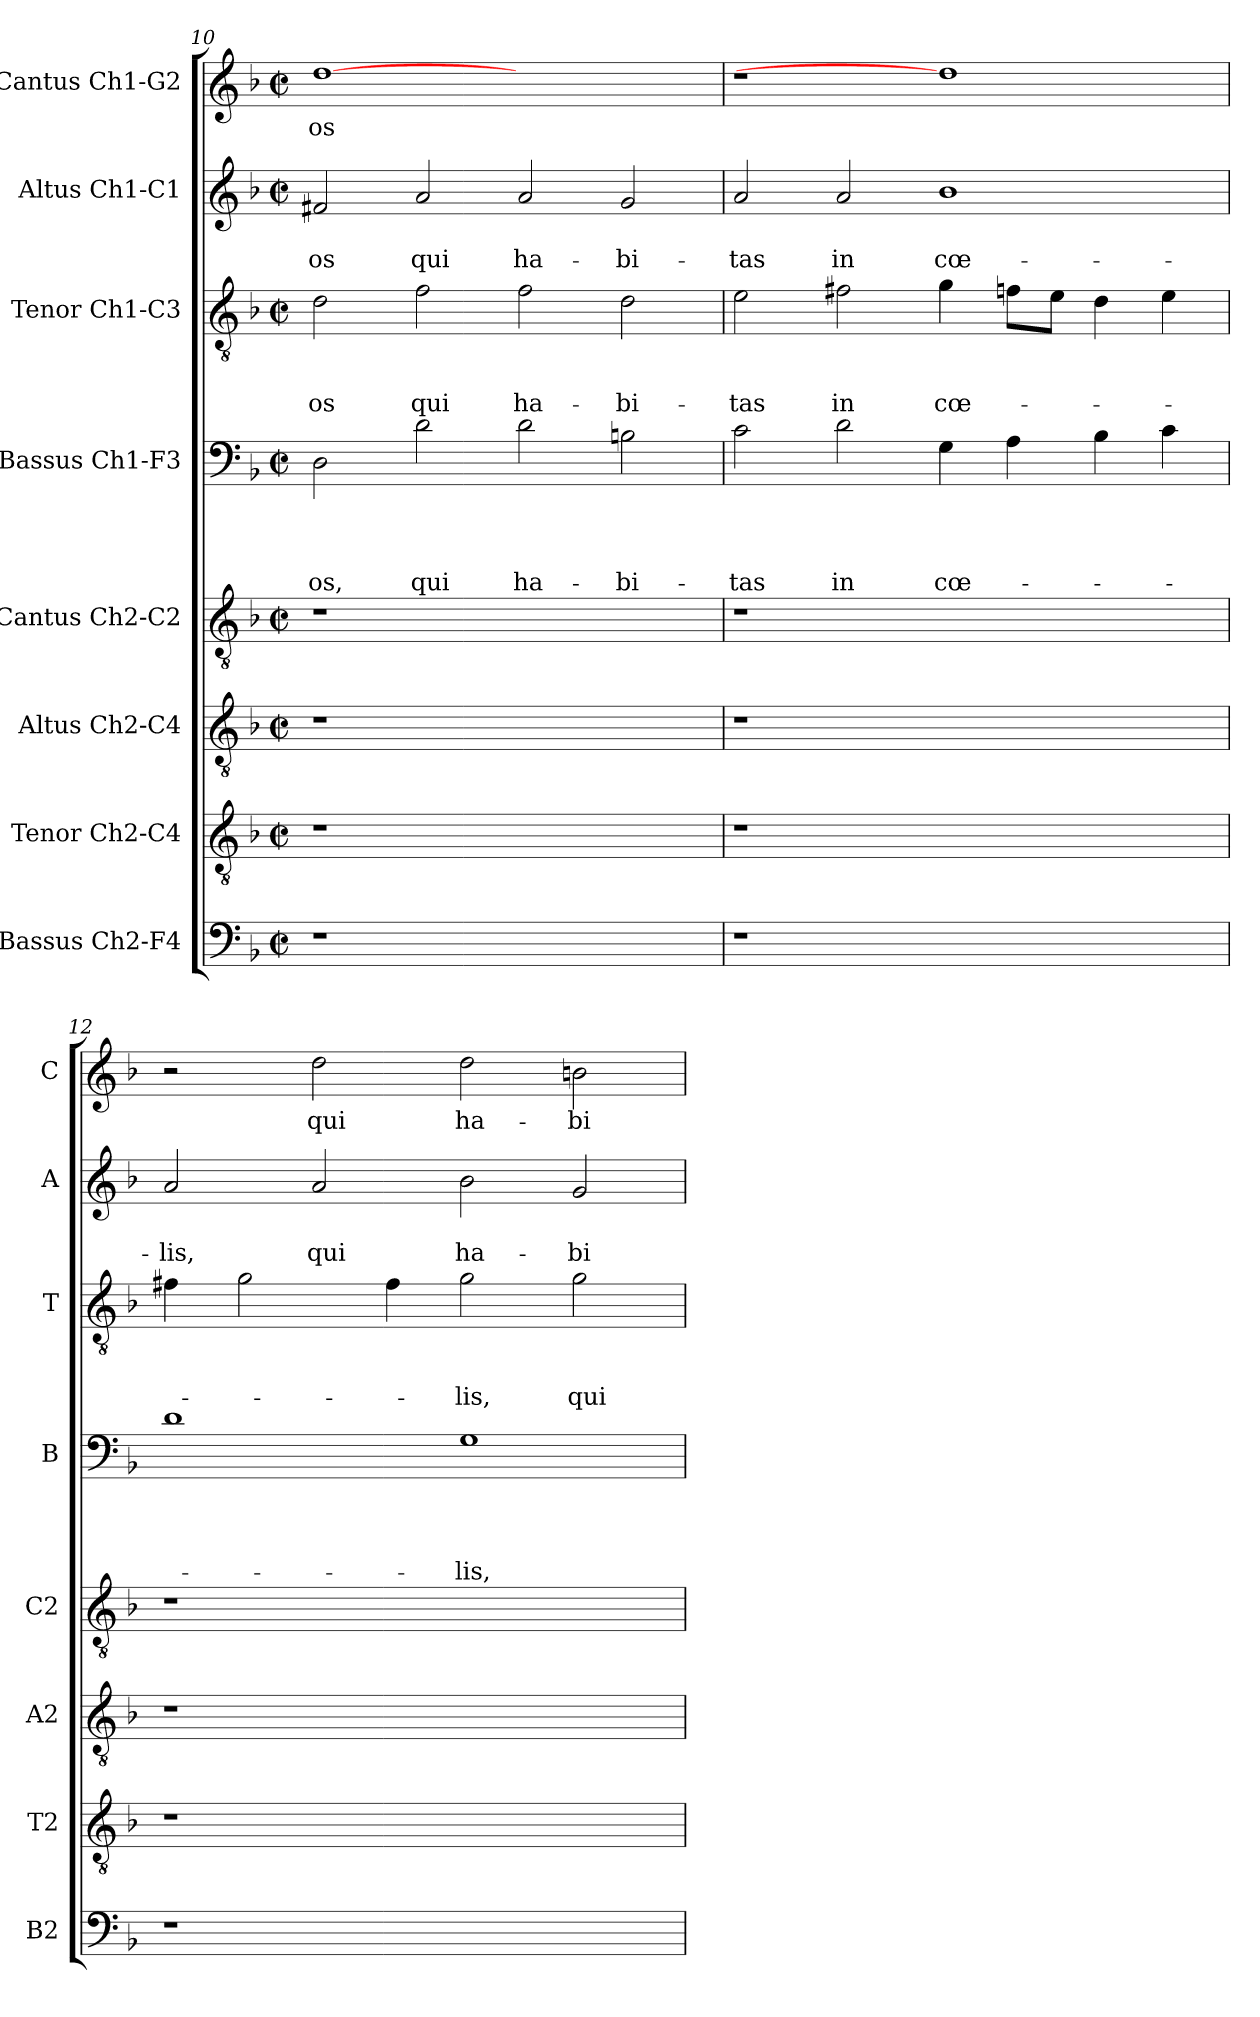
**kern	**kern	**kern	**kern	**kern	**text	**text	**text	**text	**kern	**text	**text	**text	**kern	**text	**text	**kern	**text
*part8	*part7	*part6	*part5	*part4	*part4	*part4	*part4	*part4	*part3	*part3	*part3	*part3	*part2	*part2	*part2	*part1	*part1
*staff8	*staff7	*staff6	*staff5	*staff4	*staff4	*staff4	*staff4	*staff4	*staff3	*staff3	*staff3	*staff3	*staff2	*staff2	*staff2	*staff1	*staff1
*I"Bassus Ch2-F4	*I"Tenor Ch2-C4	*I"Altus Ch2-C4	*I"Cantus Ch2-C2	*I"Bassus Ch1-F3	*	*	*	*	*I"Tenor Ch1-C3	*	*	*	*I"Altus Ch1-C1	*	*	*I"Cantus Ch1-G2	*
*I'B2	*I'T2	*I'A2	*I'C2	*I'B	*	*	*	*	*I'T	*	*	*	*I'A	*	*	*I'C	*
*clefF4	*clefGv2	*clefGv2	*clefGv2	*clefF4	*	*	*	*	*clefGv2	*	*	*	*clefG2	*	*	*clefG2	*
*k[b-]	*k[b-]	*k[b-]	*k[b-]	*k[b-]	*	*	*	*	*k[b-]	*	*	*	*k[b-]	*	*	*k[b-]	*
*F:	*F:	*F:	*F:	*F:	*	*	*	*	*F:	*	*	*	*F:	*	*	*F:	*
*M2/2	*M2/2	*M2/2	*M2/2	*M2/2	*	*	*	*	*M2/2	*	*	*	*M2/2	*	*	*M2/2	*
*met(c|)	*met(c|)	*met(c|)	*met(c|)	*met(c|)	*	*	*	*	*met(c|)	*	*	*	*met(c|)	*	*	*met(c|)	*
=10	=10	=10	=10	=10	=10	=10	=10	=10	=10	=10	=10	=10	=10	=10	=10	=10	=10
!	!	!	!	!	!	!	!	!LO:LY:b	!	!	!	!LO:LY:b	!	!	!LO:LY:b	!	!LO:LY:b
1r	1r	1r	1r	2D\	.	.	.	-os,	2d\	.	.	-os	2f#X/	.	-os	[1dd	-os
!	!	!	!	!	!	!	!	!LO:LY:b	!	!	!	!LO:LY:b	!	!	!LO:LY:b	!	!
.	.	.	.	2d\	.	.	.	qui	2f\	.	.	qui	2a/	.	qui	.	.
!	!	!	!	!	!	!	!	!LO:LY:b	!	!	!	!LO:LY:b	!	!	!LO:LY:b	!	!
1ryy	1ryy	1ryy	1ryy	2d\	.	.	.	ha-	2f\	.	.	ha-	2a/	.	ha-	1ryy	.
!	!	!	!	!	!	!	!	!LO:LY:b	!	!	!	!LO:LY:b	!	!	!LO:LY:b	!	!
.	.	.	.	2Bn\	.	.	.	-bi-	2d\	.	.	-bi-	2g/	.	-bi-	.	.
!!LO:PB:g=z
=11	=11	=11	=11	=11	=11	=11	=11	=11	=11	=11	=11	=11	=11	=11	=11	=11	=11
!	!	!	!	!	!	!	!	!LO:LY:b	!	!	!	!LO:LY:b	!	!	!LO:LY:b	!	!
1r	1r	1r	1r	2c\	.	.	.	-tas	2e\	.	.	-tas	2a/	.	-tas	1r	.
!	!	!	!	!	!	!	!	!LO:LY:b	!	!	!	!LO:LY:b	!	!	!LO:LY:b	!	!
.	.	.	.	2d\	.	.	.	in	2f#X\	.	.	in	2a/	.	in	.	.
!	!	!	!	!	!	!	!	!LO:LY:b	!	!	!	!LO:LY:b	!	!	!LO:LY:b	!	!
1ryy	1ryy	1ryy	1ryy	4G\	.	.	.	cœ-	4g\	.	.	cœ-	1b-	.	cœ-	1dd]	.
.	.	.	.	4A\	.	.	.	.	8fn\L	.	.	.	.	.	.	.	.
.	.	.	.	.	.	.	.	.	8e\J	.	.	.	.	.	.	.	.
.	.	.	.	4B-\	.	.	.	.	4d\	.	.	.	.	.	.	.	.
.	.	.	.	4c\	.	.	.	.	4e\	.	.	.	.	.	.	.	.
=12	=12	=12	=12	=12	=12	=12	=12	=12	=12	=12	=12	=12	=12	=12	=12	=12	=12
!	!	!	!	!	!	!	!	!	!	!	!	!	!	!	!LO:LY:b	!	!
1r	1r	1r	1r	1d	.	.	.	.	4f#X\	.	.	.	2a/	.	-lis,	2r	.
.	.	.	.	.	.	.	.	.	2g\	.	.	.	.	.	.	.	.
!	!	!	!	!	!	!	!	!	!	!	!	!	!	!	!LO:LY:b	!	!LO:LY:b
.	.	.	.	.	.	.	.	.	.	.	.	.	2a/	.	qui	2dd\	qui
.	.	.	.	.	.	.	.	.	4f#\	.	.	.	.	.	.	.	.
!	!	!	!	!	!	!	!	!LO:LY:b	!	!	!	!LO:LY:b	!	!	!LO:LY:b	!	!LO:LY:b
1ryy	1ryy	1ryy	1ryy	1G	.	.	.	-lis,	2g\	.	.	-lis,	2b-\	.	ha-	2dd\	ha-
!	!	!	!	!	!	!	!	!	!	!	!	!LO:LY:b	!	!	!LO:LY:b	!	!LO:LY:b
.	.	.	.	.	.	.	.	.	2g\	.	.	qui	2g/	.	-bi-	2bn\	-bi-
=	=	=	=	=	=	=	=	=	=	=	=	=	=	=	=	=	=
*-	*-	*-	*-	*-	*-	*-	*-	*-	*-	*-	*-	*-	*-	*-	*-	*-	*-
